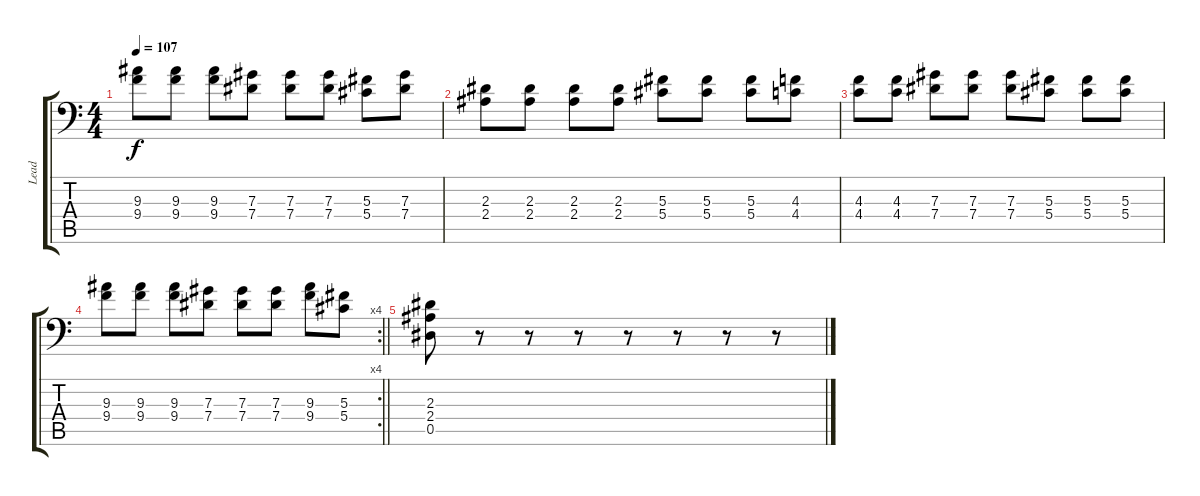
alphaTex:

\track ("Lead" "Lead") {instrument distortionguitar}
\staff {score tabs}
\tuning (Bb3 F3 Db3 Ab2 Eb2 Bb1) {hide}
\ts (4 4)
\tempo 107
\clef f4
\ks c
(9.3 9.4).8{dy f} (9.3 9.4).8 (9.3 9.4).8 (7.3 7.4).8 (7.3 7.4).8 (7.3 7.4).8 (5.3 5.4).8 (7.3 7.4).8 |
(2.3 2.4).8 (2.3 2.4).8 (2.3 2.4).8 (2.3 2.4).8 (5.3 5.4).8 (5.3 5.4).8 (5.3 5.4).8 (4.3 4.4).8 |
(4.3 4.4).8 (4.3 4.4).8 (7.3 7.4).8 (7.3 7.4).8 (7.3 7.4).8 (5.3 5.4).8 (5.3 5.4).8 (5.3 5.4).8 |
\rc 4
\barLineRight lightlight
(9.3 9.4).8 (9.3 9.4).8 (9.3 9.4).8 (7.3 7.4).8 (7.3 7.4).8 (7.3 7.4).8 (9.3 9.4).8 (5.3 5.4).8 |
(2.3 2.4 0.5).8 r.8 r.8 r.8 r.8 r.8 r.8 r.8
